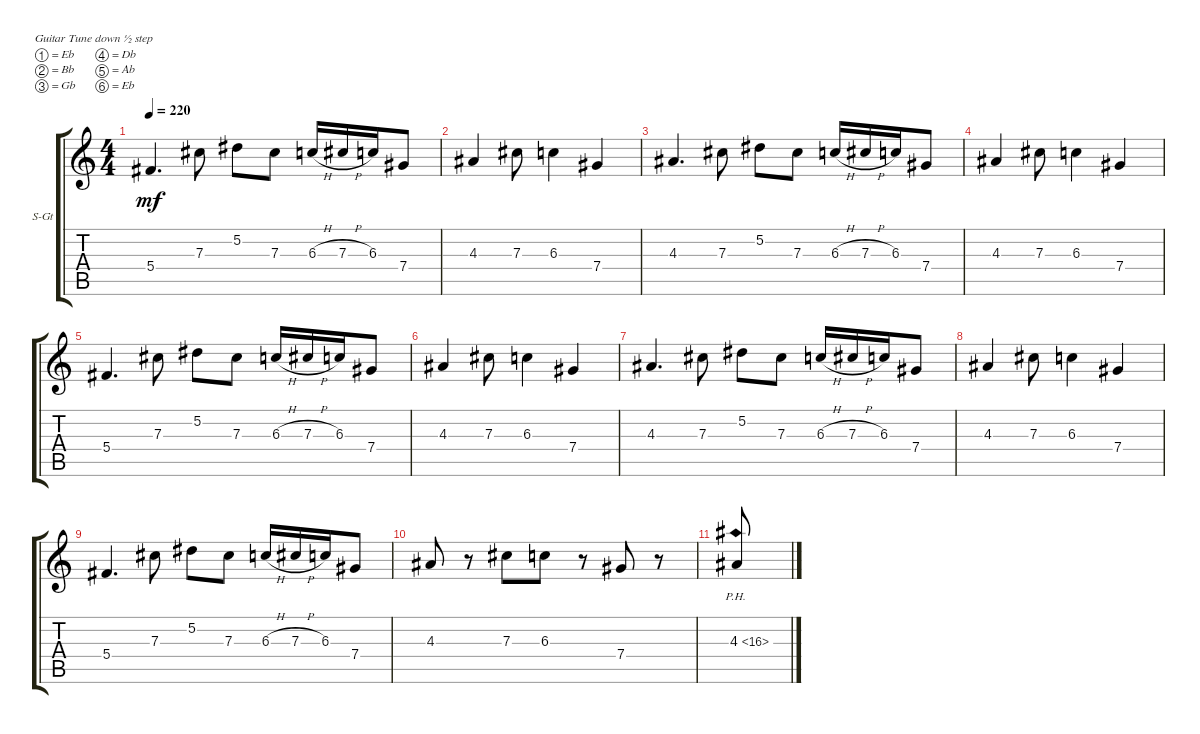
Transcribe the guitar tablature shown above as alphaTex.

\defaultSystemsLayout 4
\bracketExtendMode groupsimilarinstruments
\firstSystemTrackNameOrientation horizontal
\otherSystemsTrackNameOrientation horizontal
\track ("Юрий Мелисов" "S-Gt") {instrument acousticguitarsteel}
\staff {score tabs}
\tuning (Eb4 Bb3 Gb3 Db3 Ab2 Eb2)
\ts (4 4)
\tempo 220
\clef g2
\ks c
5.4.4{d dy mf} 7.3.8 5.2.8 7.3.8 6.3{h}.16 7.3{h}.16 6.3.16 7.4.8 |
4.3.4 7.3.8 6.3.4 7.4.4 |
4.3.4{d} 7.3.8 5.2.8 7.3.8 6.3{h}.16 7.3{h}.16 6.3.16 7.4.8 |
4.3.4 7.3.8 6.3.4 7.4.4 |
5.4.4{d} 7.3.8 5.2.8 7.3.8 6.3{h}.16 7.3{h}.16 6.3.16 7.4.8 |
4.3.4 7.3.8 6.3.4 7.4.4 |
4.3.4{d} 7.3.8 5.2.8 7.3.8 6.3{h}.16 7.3{h}.16 6.3.16 7.4.8 |
4.3.4 7.3.8 6.3.4 7.4.4 |
5.4.4{d} 7.3.8 5.2.8 7.3.8 6.3{h}.16 7.3{h}.16 6.3.16 7.4.8 |
4.3.8 r.8 7.3.8 6.3.8 r.8 7.4.8 r.8 |
4.3{ph 12}.8
